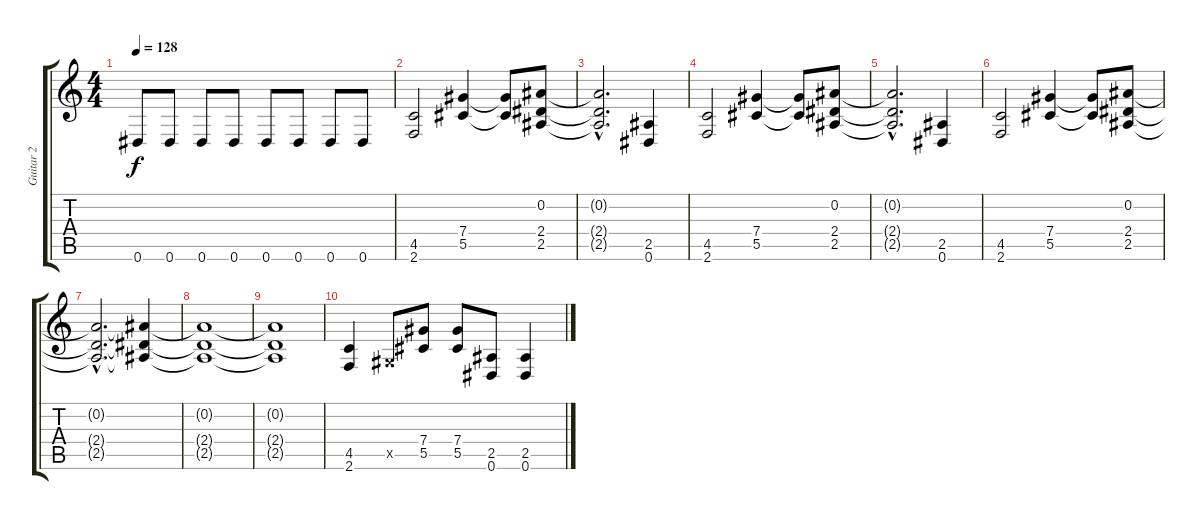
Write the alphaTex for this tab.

\track ("Guitar 2" "Guitar 2") {instrument distortionguitar}
\staff {score tabs}
\tuning (Eb4 Bb3 Gb3 Db3 Ab2 Eb2) {hide}
\ts (4 4)
\tempo 128
\clef g2
\ks c
0.6.8{dy f} 0.6.8 0.6.8 0.6.8 0.6.8 0.6.8 0.6.8 0.6.8 |
(4.5 2.6).2 (7.4 5.5).4 (7.4{t} 5.5{t}).8 (0.2 2.4 2.5).8 |
(0.2{hac t} 2.4{hac t} 2.5{hac t}).2{d} (2.5 0.6).4 |
(4.5 2.6).2 (7.4 5.5).4 (7.4{t} 5.5{t}).8 (0.2 2.4 2.5).8 |
(0.2{hac t} 2.4{hac t} 2.5{hac t}).2{d} (2.5 0.6).4 |
(4.5 2.6).2 (7.4 5.5).4 (7.4{t} 5.5{t}).8 (0.2 2.4 2.5).8 |
(0.2{hac t} 2.4{hac t} 2.5{hac t}).2{d} (0.2{t} 2.4{t} 2.5{t}).4 |
(0.2{t} 2.4{t} 2.5{t}).1 |
(0.2{t} 2.4{t} 2.5{t}).1 |
(4.5 2.6).4 0.5{x}.8 (7.4 5.5).8 (7.4 5.5).8 (2.5 0.6).8 (2.5 0.6).4
